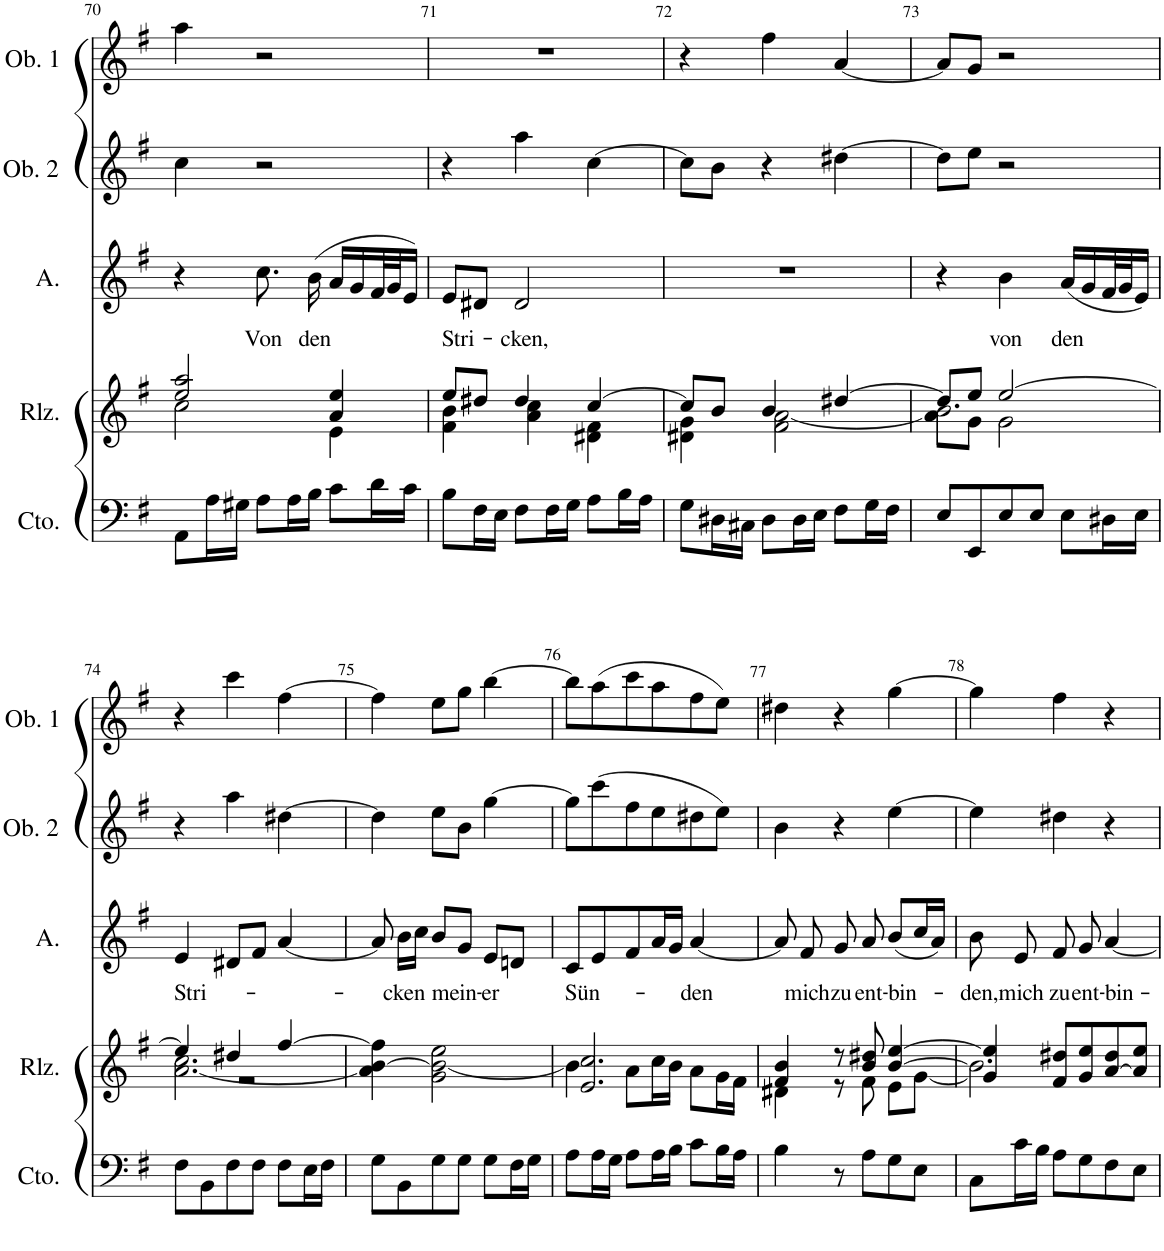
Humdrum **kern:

**kern	**kern	**kern	**text	**kern	**kern
*part5	*part4	*part3	*part3	*part2	*part1
*staff5	*staff4	*staff3	*staff3	*staff2	*staff1
*I"Vc/Cb Cto,	*I"Rlztn.	*I"Alto	*	*I"Oboe 2	*I"Oboe 1
*I'Cto.	*I'Rlz.	*I'A.	*	*I'Ob. 2	*I'Ob. 1
!!LO:PB:g=z
*clefF4	*clefG2	*clefG2	*	*clefG2	*clefG2
*k[f#]	*k[f#]	*k[f#]	*	*k[f#]	*k[f#]
*M3/4	*M3/4	*M3/4	*	*M3/4	*M3/4
=70	=70	=70	=70	=70	=70
*	*^	*	*	*	*
8AA\L	2ee/ 2aa/	2cc\	4r	.	4cc\	4aa\
16A\L	.	.	.	.	.	.
16G#X\JJ	.	.	.	.	.	.
!	!	!	!	!LO:LY:b	!	!
8A\L	.	.	8.cc\	Von	2r	2r
16A\L	.	.	.	.	.	.
!	!	!	!	!LO:LY:b	!	!
16B\JJ	.	.	(16b\	den	.	.
8c\L	4a/ 4ee/	4e\	16a/LL	.	.	.
.	.	.	16g/	.	.	.
16d\L	.	.	32f#/L	.	.	.
.	.	.	32g/J	.	.	.
16c\JJ	.	.	16e/JJ)	.	.	.
=71	=71	=71	=71	=71	=71	=71
!	!	!	!	!LO:LY:b	!	!
8B\L	8ee/L	4f#\ 4b\	8e/L	Stri-	4r	2.r
16F#\L	8dd#X/J	.	8d#X/J	.	.	.
16E\JJ	.	.	.	.	.	.
!	!	!	!	!LO:LY:b	!	!
8F#\L	4dd#/	4a\ 4cc\	2d#/	-cken,	4aa\	.
16F#\L	.	.	.	.	.	.
16G\JJ	.	.	.	.	.	.
8A\L	[4cc/	4d#X\ 4f#\	.	.	[4cc\	.
16B\L	.	.	.	.	.	.
16A\JJ	.	.	.	.	.	.
=72	=72	=72	=72	=72	=72	=72
8G\L	8cc/L]	4d#X\ 4g\	2.r	.	8cc\L]	4r
16D#X\L	8b/J	.	.	.	8b\J	.
16C#X\JJ	.	.	.	.	.	.
8D#\L	4b/	2f#\ [2a\	.	.	4r	4ff#\
16D#\L	.	.	.	.	.	.
16E\JJ	.	.	.	.	.	.
8F#\L	[4dd#X/	.	.	.	[4dd#X\	[4a/
16G\L	.	.	.	.	.	.
16F#\JJ	.	.	.	.	.	.
=73	=73	=73	=73	=73	=73	=73
*	*	*^	*	*	*	*
8E/L	8dd#/L]	8a\L]	2.b\	4r	.	8dd#\L]	8a/L]
8EE/	8ee/J	8g\J	.	.	.	8ee\J	8g/J
!	!	!	!	!	!LO:LY:b	!	!
8E/	[2ee/	2g\	.	4b\	von	2r	2r
8E/J	.	.	.	.	.	.	.
!	!	!	!	!	!LO:LY:b	!	!
8E\L	.	.	.	(16a/LL	den	.	.
.	.	.	.	16g/	.	.	.
16D#X\L	.	.	.	32f#/L	.	.	.
.	.	.	.	32g/J	.	.	.
16E\JJ	.	.	.	16e/JJ)	.	.	.
!!LO:LB:g=z
=74	=74	=74	=74	=74	=74	=74	=74
!	!	!	!	!	!LO:LY:b	!	!
8F#\L	4ee/]	[2.a\ 2.cc\	2.r	4e/	Stri-	4r	4r
8BB\	.	.	.	.	.	.	.
8F#\	4dd#X/	.	.	8d#X/L	.	4aa\	4ccc\
8F#\J	.	.	.	8f#/J	.	.	.
8F#\L	[4ff#/	.	.	[4a/	.	[4dd#X\	[4ff#\
16E\L	.	.	.	.	.	.	.
16F#\JJ	.	.	.	.	.	.	.
*	*v	*v	*v	*	*	*	*
=75	=75	=75	=75	=75	=75
8G\L	4a\] [4b\ 4ff#\]	8a/]	.	4dd#\]	4ff#\]
!	!	!	!LO:LY:b	!	!
8BB\	.	16b\LL	-cken	.	.
.	.	16cc\JJ	.	.	.
!	!	!	!LO:LY:b	!	!
8G\	2g\ 2b\_ 2ee\	8b/L	mein-	8ee\L	8ee\L
8G\J	.	8g/J	.	8b\J	8gg\J
!	!	!	!LO:LY:b	!	!
8G\L	.	8e/L	-er	[4gg\	[4bb\
16F#\L	.	8dn/J	.	.	.
16G\JJ	.	.	.	.	.
=76	=76	=76	=76	=76	=76
*	*^	*	*	*	*
!	!	!	!	!LO:LY:b	!	!
8A\L	2.e/ 2.cc/	4b\]	8c/L	Sün-	8gg\L]	8bb\L]
16A\L	.	.	8e/	.	(8ccc\	(8aa\
16G\JJ	.	.	.	.	.	.
8A\L	.	8a\L	8f#/	.	8ff#\	8ccc\
16A\L	.	16cc\L	16a/L	.	8ee\	8aa\
16B\JJ	.	16b\JJ	16g/JJ	.	.	.
!	!	!	!	!LO:LY:b	!	!
8c\L	.	8a\L	[4a/	-den	8dd#X\	8ff#\
16B\L	.	16g\L	.	.	8ee\J)	8ee\J)
16A\JJ	.	16f#\JJ	.	.	.	.
=77	=77	=77	=77	=77	=77	=77
4B\	4f#/ 4b/	4d#X\	8a/]	.	4b\	4dd#X\
!	!	!	!	!LO:LY:b	!	!
.	.	.	8f#/	mich	.	.
!	!	!	!	!LO:LY:b	!	!
8r	8r	8r	8g/	zu	4r	4r
!	!	!	!	!LO:LY:b	!	!
8A\L	8b/ 8dd#X/	8f#\	8a/	ent-	.	.
!	!	!	!	!LO:LY:b	!	!
8G\	[4b/ [4ee/	8e\L	(8b/L	-bin-	[4ee\	[4gg\
8E\J	.	[8g\J	16cc/L	.	.	.
.	.	.	16a/JJ)	.	.	.
=78	=78	=78	=78	=78	=78	=78
!	!	!	!	!LO:LY:b	!	!
8C\L	4g/] 4ee/]	2.b\]	8b\	-den,	4ee\]	4gg\]
!	!	!	!	!LO:LY:b	!	!
16c\L	.	.	8e/	mich	.	.
16B\JJ	.	.	.	.	.	.
!	!	!	!	!LO:LY:b	!	!
8A\L	8f#/ 8dd#X/L	.	8f#/	zu	4dd#X\	4ff#\
!	!	!	!	!LO:LY:b	!	!
8G\	8g/ 8ee/	.	8g/	ent-	.	.
!	!	!	!	!LO:LY:b	!	!
8F#\	[8a/ 8dd#/	.	[4a/	-bin-	4r	4r
8E\J	8a/] 8ee/J	.	.	.	.	.
*	*v	*v	*	*	*	*
=	=	=	=	=	=
*-	*-	*-	*-	*-	*-
